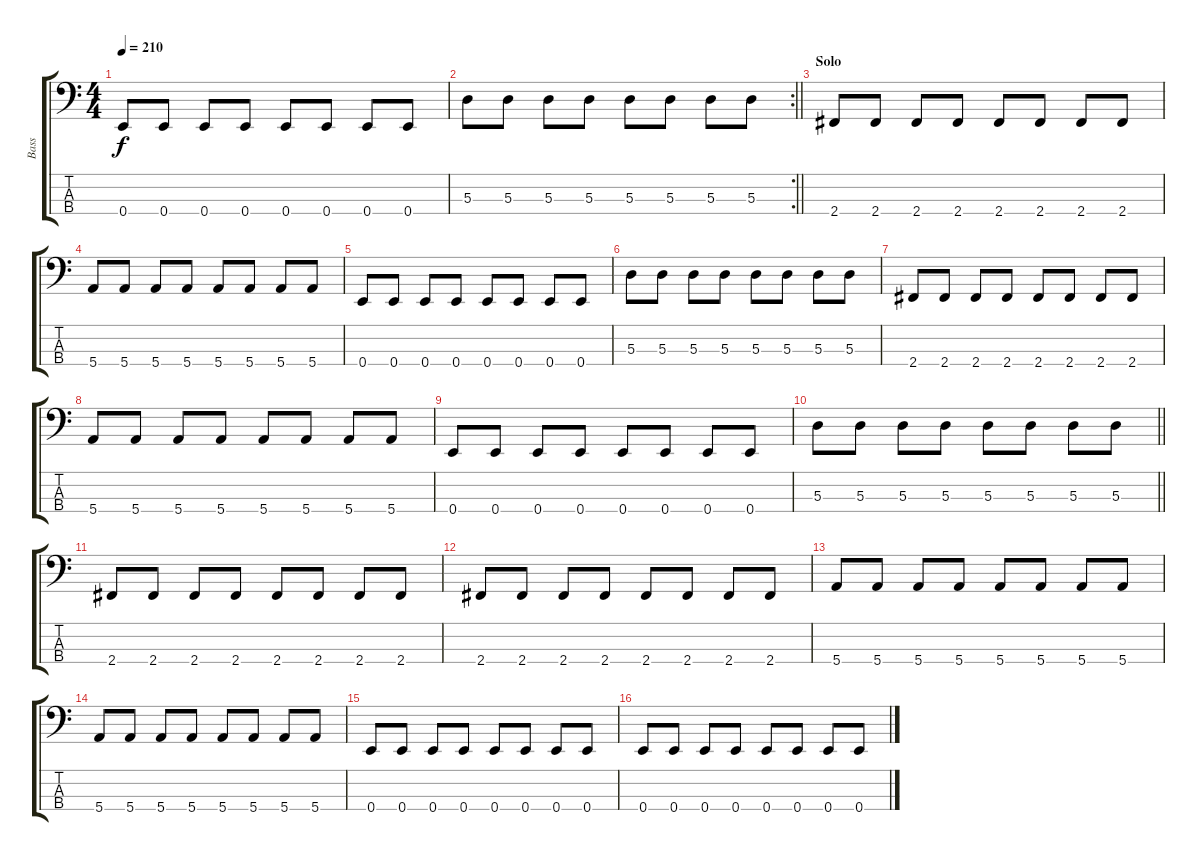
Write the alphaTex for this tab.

\track ("Bass" "Bass") {instrument electricbassfinger}
\staff {score tabs}
\tuning (G2 D2 A1 E1) {hide}
\ts (4 4)
\tempo 210
\clef f4
\ks c
0.4.8{dy f} 0.4.8 0.4.8 0.4.8 0.4.8 0.4.8 0.4.8 0.4.8 |
\rc 2
\barLineRight lightlight
5.3.8 5.3.8 5.3.8 5.3.8 5.3.8 5.3.8 5.3.8 5.3.8 |
\section ("" "Solo")
2.4.8 2.4.8 2.4.8 2.4.8 2.4.8 2.4.8 2.4.8 2.4.8 |
5.4.8 5.4.8 5.4.8 5.4.8 5.4.8 5.4.8 5.4.8 5.4.8 |
0.4.8 0.4.8 0.4.8 0.4.8 0.4.8 0.4.8 0.4.8 0.4.8 |
5.3.8 5.3.8 5.3.8 5.3.8 5.3.8 5.3.8 5.3.8 5.3.8 |
2.4.8 2.4.8 2.4.8 2.4.8 2.4.8 2.4.8 2.4.8 2.4.8 |
5.4.8 5.4.8 5.4.8 5.4.8 5.4.8 5.4.8 5.4.8 5.4.8 |
0.4.8 0.4.8 0.4.8 0.4.8 0.4.8 0.4.8 0.4.8 0.4.8 |
\barLineRight lightlight
5.3.8 5.3.8 5.3.8 5.3.8 5.3.8 5.3.8 5.3.8 5.3.8 |
2.4.8 2.4.8 2.4.8 2.4.8 2.4.8 2.4.8 2.4.8 2.4.8 |
2.4.8 2.4.8 2.4.8 2.4.8 2.4.8 2.4.8 2.4.8 2.4.8 |
5.4.8 5.4.8 5.4.8 5.4.8 5.4.8 5.4.8 5.4.8 5.4.8 |
5.4.8 5.4.8 5.4.8 5.4.8 5.4.8 5.4.8 5.4.8 5.4.8 |
0.4.8 0.4.8 0.4.8 0.4.8 0.4.8 0.4.8 0.4.8 0.4.8 |
0.4.8 0.4.8 0.4.8 0.4.8 0.4.8 0.4.8 0.4.8 0.4.8
